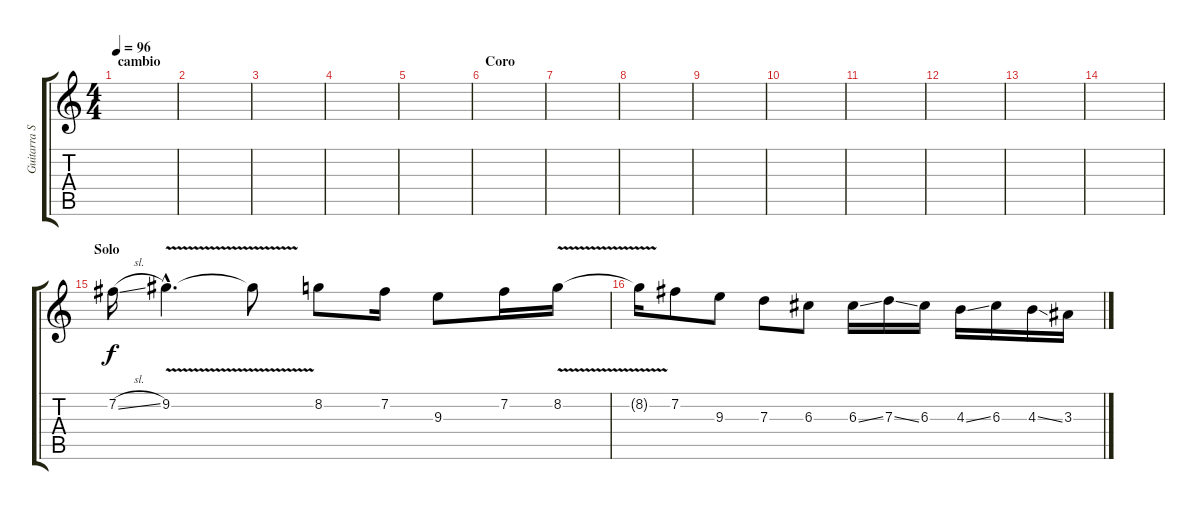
\track ("Guitarra Solo" "Guitarra S") {instrument distortionguitar}
\staff {score tabs}
\tuning (E4 B3 G3 D3 A2 E2) {hide}
\ts (4 4)
\section ("" "cambio")
\tempo 96
\clef g2
\ks c
|
|
|
|
|
\section ("" "Coro")
|
|
|
|
|
|
|
|
|
\section ("" "Solo")
7.2{sl}.16 9.2{v hac}.4{d} 9.2{t}.8 8.2.8 7.2.16 9.3.8 7.2.16 8.2{v}.16 |
8.2{t}.16 7.2.8 9.3.8 7.3.8 6.3.8 6.3{ss}.16 7.3{ss}.16 6.3.16 4.3{ss}.16 6.3.16 4.3{ss}.16 3.3.16
